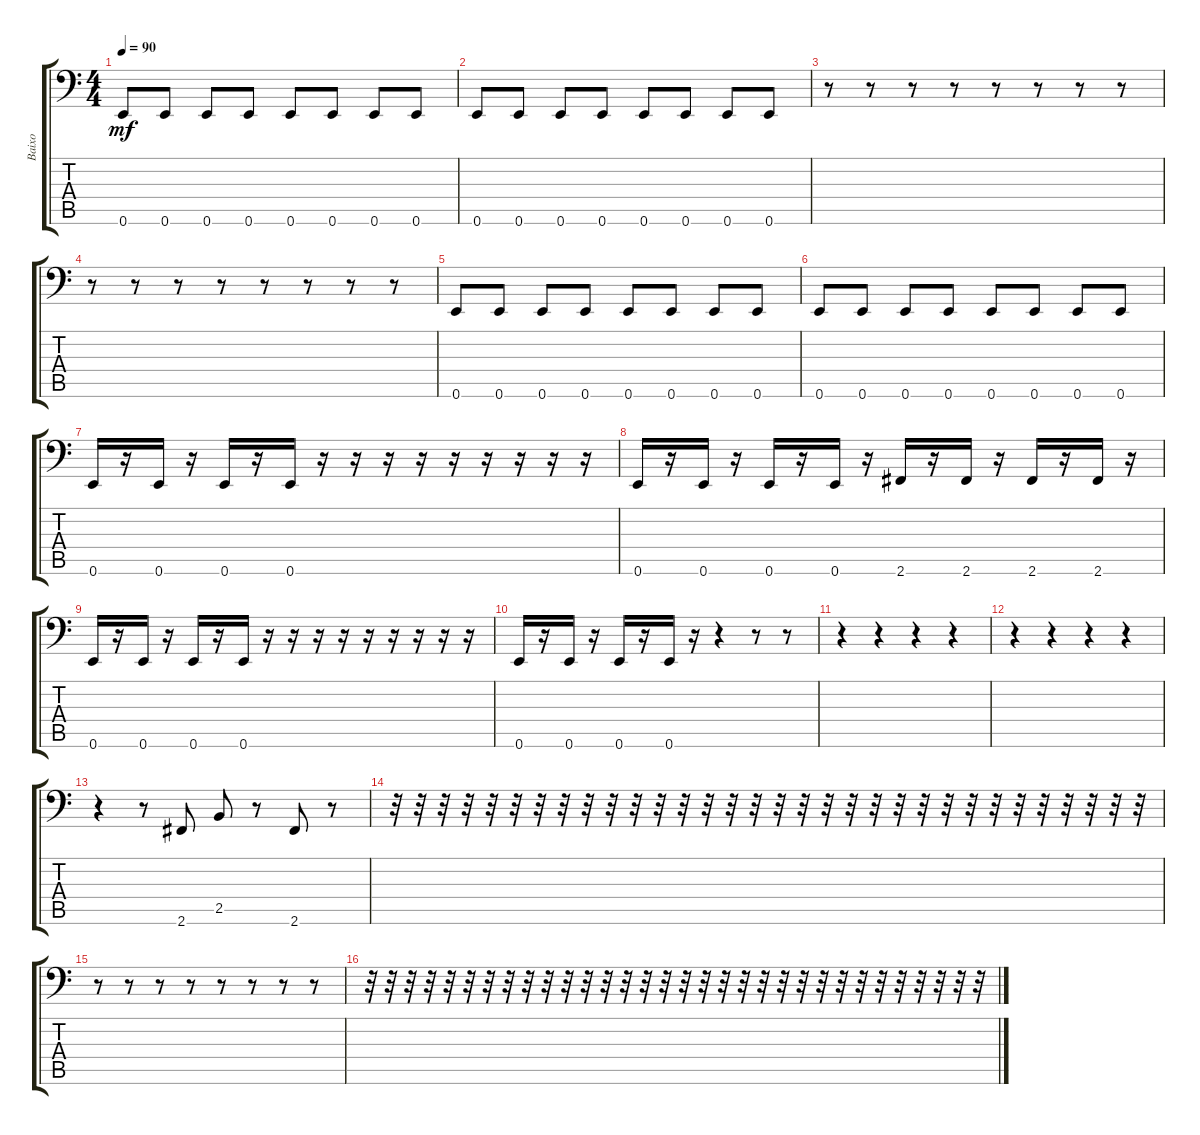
\track ("Baixo" "Baixo") {instrument electricbasspick}
\staff {score tabs}
\tuning (E3 B2 G2 D2 A1 E1) {hide}
\ts (4 4)
\tempo 90
\clef f4
\ks c
0.6.8{dy mf} 0.6.8 0.6.8 0.6.8 0.6.8 0.6.8 0.6.8 0.6.8 |
0.6.8 0.6.8 0.6.8 0.6.8 0.6.8 0.6.8 0.6.8 0.6.8 |
r.8 r.8 r.8 r.8 r.8 r.8 r.8 r.8 |
r.8 r.8 r.8 r.8 r.8 r.8 r.8 r.8 |
0.6.8 0.6.8 0.6.8 0.6.8 0.6.8 0.6.8 0.6.8 0.6.8 |
0.6.8 0.6.8 0.6.8 0.6.8 0.6.8 0.6.8 0.6.8 0.6.8 |
0.6.16 r.16 0.6.16 r.16 0.6.16 r.16 0.6.16 r.16 r.16 r.16 r.16 r.16 r.16 r.16 r.16 r.16 |
0.6.16 r.16 0.6.16 r.16 0.6.16 r.16 0.6.16 r.16 2.6.16 r.16 2.6.16 r.16 2.6.16 r.16 2.6.16 r.16 |
0.6.16 r.16 0.6.16 r.16 0.6.16 r.16 0.6.16 r.16 r.16 r.16 r.16 r.16 r.16 r.16 r.16 r.16 |
0.6.16 r.16 0.6.16 r.16 0.6.16 r.16 0.6.16 r.16 r.4 r.8 r.8 |
r.4 r.4 r.4 r.4 |
r.4 r.4 r.4 r.4 |
r.4 r.8 2.6.8 2.5.8 r.8 2.6.8 r.8 |
r.32 r.32 r.32 r.32 r.32 r.32 r.32 r.32 r.32 r.32 r.32 r.32 r.32 r.32 r.32 r.32 r.32 r.32 r.32 r.32 r.32 r.32 r.32 r.32 r.32 r.32 r.32 r.32 r.32 r.32 r.32 r.32 |
r.8 r.8 r.8 r.8 r.8 r.8 r.8 r.8 |
r.32 r.32 r.32 r.32 r.32 r.32 r.32 r.32 r.32 r.32 r.32 r.32 r.32 r.32 r.32 r.32 r.32 r.32 r.32 r.32 r.32 r.32 r.32 r.32 r.32 r.32 r.32 r.32 r.32 r.32 r.32 r.32
